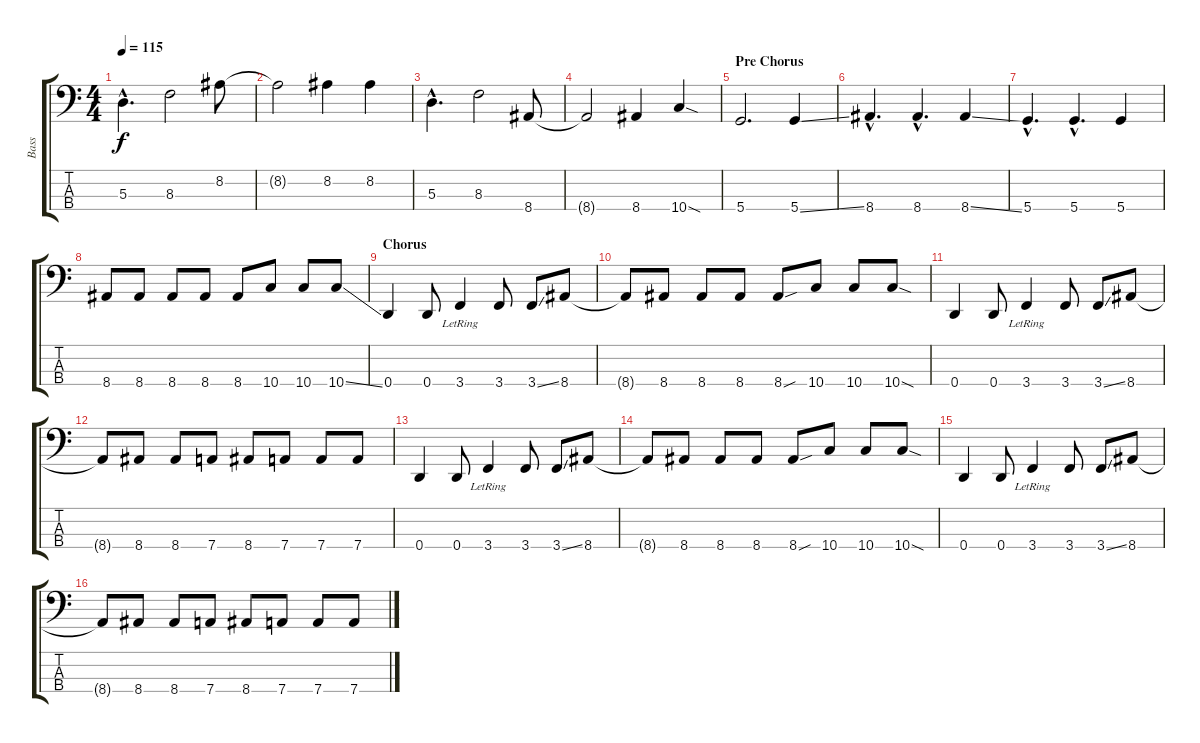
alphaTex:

\track ("Bass" "Bass") {instrument electricbassfinger}
\staff {score tabs}
\tuning (G2 D2 A1 D1) {hide}
\ts (4 4)
\tempo 115
\clef f4
\ks c
5.3{hac}.4{d dy f} 8.3.2 8.2.8 |
8.2{t}.2 8.2.4 8.2.4 |
5.3{hac}.4{d} 8.3.2 8.4.8 |
8.4{t}.2 8.4.4 10.4{sod}.4 |
\section ("" "Pre Chorus")
5.4.2{d} 5.4{ss}.4 |
8.4{hac}.4{d} 8.4{hac}.4{d} 8.4{ss}.4 |
5.4{hac}.4{d} 5.4{hac}.4{d} 5.4.4 |
8.4.8 8.4.8 8.4.8 8.4.8 8.4.8 10.4.8 10.4.8 10.4{ss}.8 |
\section ("" "Chorus")
0.4.4 0.4.8 3.4{lr}.4 3.4.8 3.4{ss}.8 8.4.8 |
8.4{t}.8 8.4.8 8.4.8 8.4.8 8.4{sou}.8 10.4.8 10.4.8 10.4{sod}.8 |
0.4.4 0.4.8 3.4{lr}.4 3.4.8 3.4{ss}.8 8.4.8 |
8.4{t}.8 8.4.8 8.4.8 7.4.8 8.4.8 7.4.8 7.4.8 7.4.8 |
0.4.4 0.4.8 3.4{lr}.4 3.4.8 3.4{ss}.8 8.4.8 |
8.4{t}.8 8.4.8 8.4.8 8.4.8 8.4{sou}.8 10.4.8 10.4.8 10.4{sod}.8 |
0.4.4 0.4.8 3.4{lr}.4 3.4.8 3.4{ss}.8 8.4.8 |
8.4{t}.8 8.4.8 8.4.8 7.4.8 8.4.8 7.4.8 7.4.8 7.4.8
